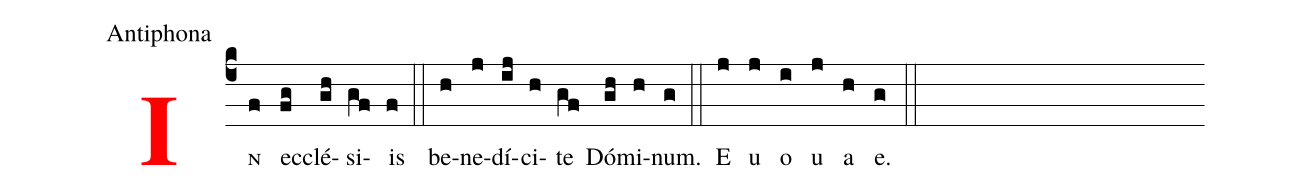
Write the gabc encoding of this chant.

office-part: Antiphona;
%%
<v>\bf\textcolor{red}{I}</v><v>\sc{n}</v>(c4f) ec(fg)clé(gh)si(gf)is(f) (::) be(h)ne(j)dí(ij)ci(h)te(gf) Dó(gh)mi(h)num.(g)  (::) E(j) u(j) o(i) u(j) a(h) e.(g) (::)
